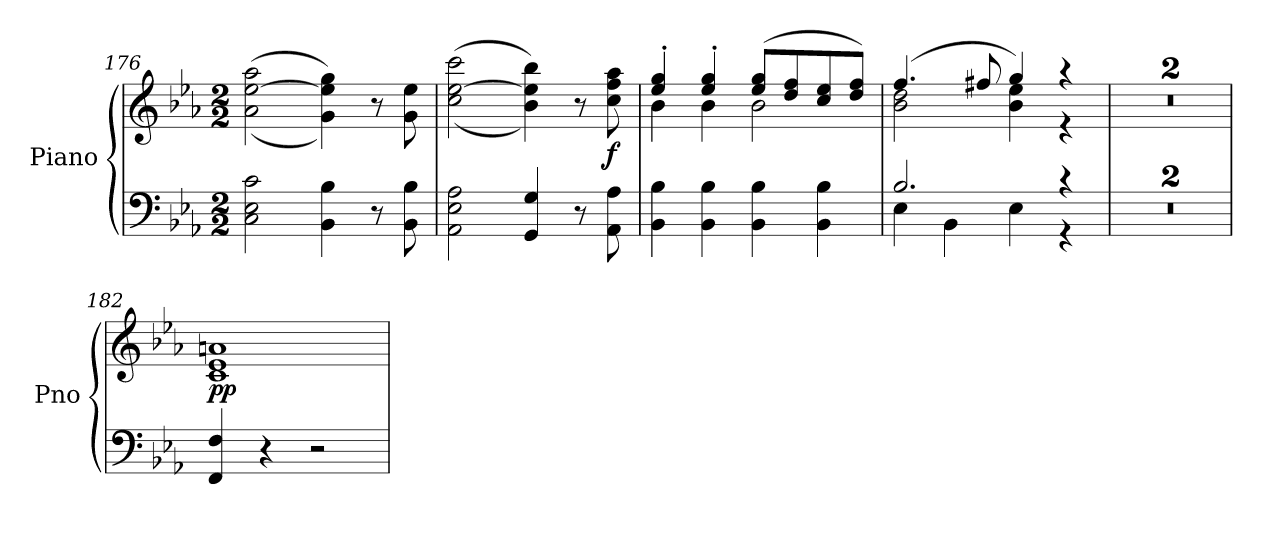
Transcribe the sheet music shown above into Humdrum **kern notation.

**kern	**kern	**dynam
*part1	*part1	*part1
*staff2	*staff1	*staff1/2
*I"Piano	*	*
*I'Pno	*	*
*clefF4	*clefG2	*
*k[b-e-a-]	*k[b-e-a-]	*
*M2/2	*M2/2	*
=176	=176	=176
2C\ 2E-\ 2c\	(>(<2a-\ [2ee-\ 2aa-\	.
4BB-\ 4B-\	4g\ 4ee-\] 4gg\))	.
8r	8r	.
8BB-\ 8B-\	8g\ 8ee-\	.
=177	=177	=177
2AA-\ 2E-\ 2A-\	(>(<2cc\ [2ee-\ 2ccc\	.
4GG/ 4G/	4b-\ 4ee-\] 4bb-\))	.
8r	8r	.
!	!	!LO:DY:b
8AA-\ 8A-\	8cc\ 8ff\ 8aa-\	f
!!LO:LB:g=z
=178	=178	=178
*	*^	*
4BB-\ 4B-\	4ee-/' 4gg/'	4b-\	.
4BB-\ 4B-\	4ee-/' 4gg/'	4b-\	.
4BB-\ 4B-\	(>8ee-/ 8gg/L	2b-\	.
.	8dd/ 8ff/	.	.
4BB-\ 4B-\	8cc/ 8ee-/	.	.
.	8dd/ 8ff/J)	.	.
=179	=179	=179	=179
*^	*	*	*
2.B-/	4E-\	(>4.ff/	2b-\ 2dd\	.
.	4BB-\	.	.	.
.	.	8ff#X/	.	.
.	4E-\	4gg/)	4b-\ 4ee-\	.
4r	4r	4r	4r	.
*v	*v	*	*	*
*	*v	*v	*
!!LO:PB:g=z
=180	=180	=180
1r	1r	.
=181	=181	=181
1r	1r	.
=182	=182	=182
*	*^	*
!	!	!	!LO:DY:b
4FF/ 4F/	1an	1c 1e-	pp
4r	.	.	.
2r	.	.	.
*	*v	*v	*
=	=	=
*-	*-	*-
